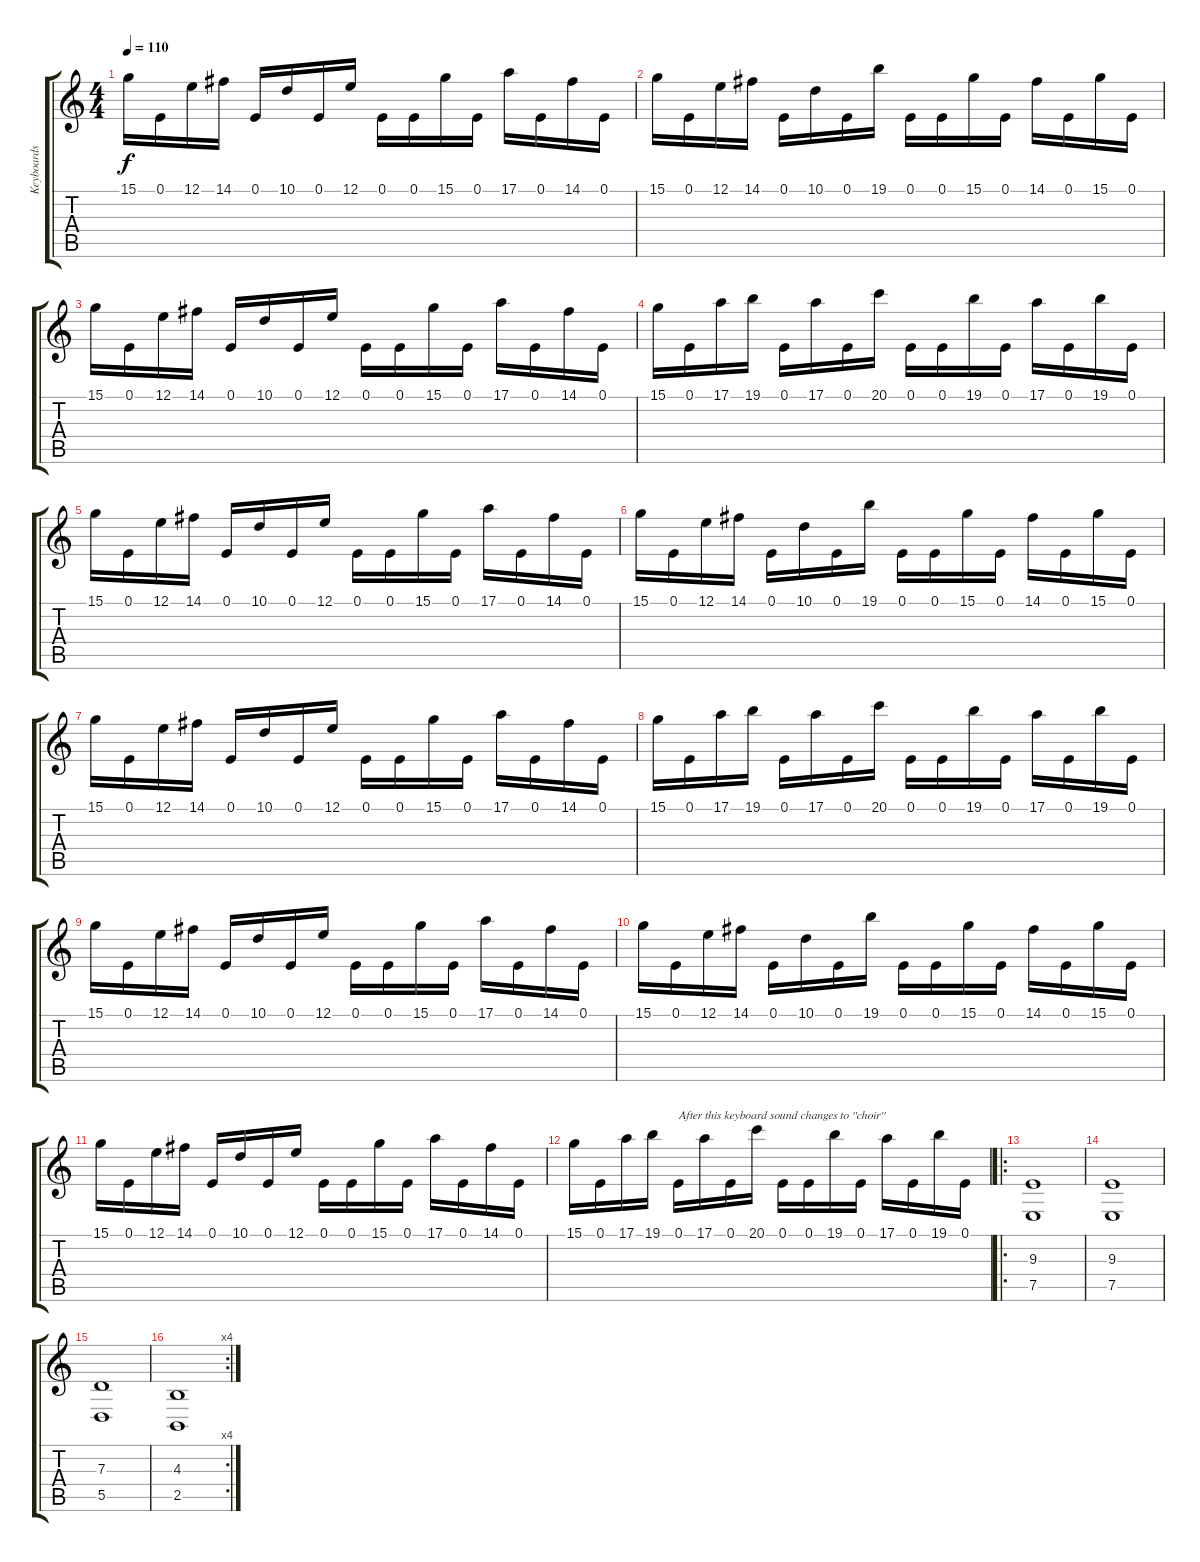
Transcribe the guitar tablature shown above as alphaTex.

\track ("Keyboards" "Keyboards") {instrument lead2sawtooth}
\staff {score tabs}
\tuning (E4 B3 G3 D3 A2 E2) {hide}
\ts (4 4)
\tempo 110
\clef g2
\ks c
15.1.16{dy f instrument lead2sawtooth} 0.1.16 12.1.16 14.1.16 0.1.16 10.1.16 0.1.16 12.1.16 0.1.16 0.1.16 15.1.16 0.1.16 17.1.16 0.1.16 14.1.16 0.1.16 |
15.1.16 0.1.16 12.1.16 14.1.16 0.1.16 10.1.16 0.1.16 19.1.16 0.1.16 0.1.16 15.1.16 0.1.16 14.1.16 0.1.16 15.1.16 0.1.16 |
15.1.16 0.1.16 12.1.16 14.1.16 0.1.16 10.1.16 0.1.16 12.1.16 0.1.16 0.1.16 15.1.16 0.1.16 17.1.16 0.1.16 14.1.16 0.1.16 |
15.1.16 0.1.16 17.1.16 19.1.16 0.1.16 17.1.16 0.1.16 20.1.16 0.1.16 0.1.16 19.1.16 0.1.16 17.1.16 0.1.16 19.1.16 0.1.16 |
15.1.16 0.1.16 12.1.16 14.1.16 0.1.16 10.1.16 0.1.16 12.1.16 0.1.16 0.1.16 15.1.16 0.1.16 17.1.16 0.1.16 14.1.16 0.1.16 |
15.1.16 0.1.16 12.1.16 14.1.16 0.1.16 10.1.16 0.1.16 19.1.16 0.1.16 0.1.16 15.1.16 0.1.16 14.1.16 0.1.16 15.1.16 0.1.16 |
15.1.16 0.1.16 12.1.16 14.1.16 0.1.16 10.1.16 0.1.16 12.1.16 0.1.16 0.1.16 15.1.16 0.1.16 17.1.16 0.1.16 14.1.16 0.1.16 |
15.1.16 0.1.16 17.1.16 19.1.16 0.1.16 17.1.16 0.1.16 20.1.16 0.1.16 0.1.16 19.1.16 0.1.16 17.1.16 0.1.16 19.1.16 0.1.16 |
15.1.16 0.1.16 12.1.16 14.1.16 0.1.16 10.1.16 0.1.16 12.1.16 0.1.16 0.1.16 15.1.16 0.1.16 17.1.16 0.1.16 14.1.16 0.1.16 |
15.1.16 0.1.16 12.1.16 14.1.16 0.1.16 10.1.16 0.1.16 19.1.16 0.1.16 0.1.16 15.1.16 0.1.16 14.1.16 0.1.16 15.1.16 0.1.16 |
15.1.16 0.1.16 12.1.16 14.1.16 0.1.16 10.1.16 0.1.16 12.1.16 0.1.16 0.1.16 15.1.16 0.1.16 17.1.16 0.1.16 14.1.16 0.1.16 |
15.1.16 0.1.16 17.1.16 19.1.16 0.1.16{txt "After this keyboard sound changes to ''choir''"} 17.1.16 0.1.16 20.1.16 0.1.16 0.1.16 19.1.16 0.1.16 17.1.16 0.1.16 19.1.16 0.1.16 |
\ro
(9.3 7.5).1{instrument pad4choir} |
(9.3 7.5).1 |
(7.3 5.5).1 |
\rc 4
(4.3 2.5).1
